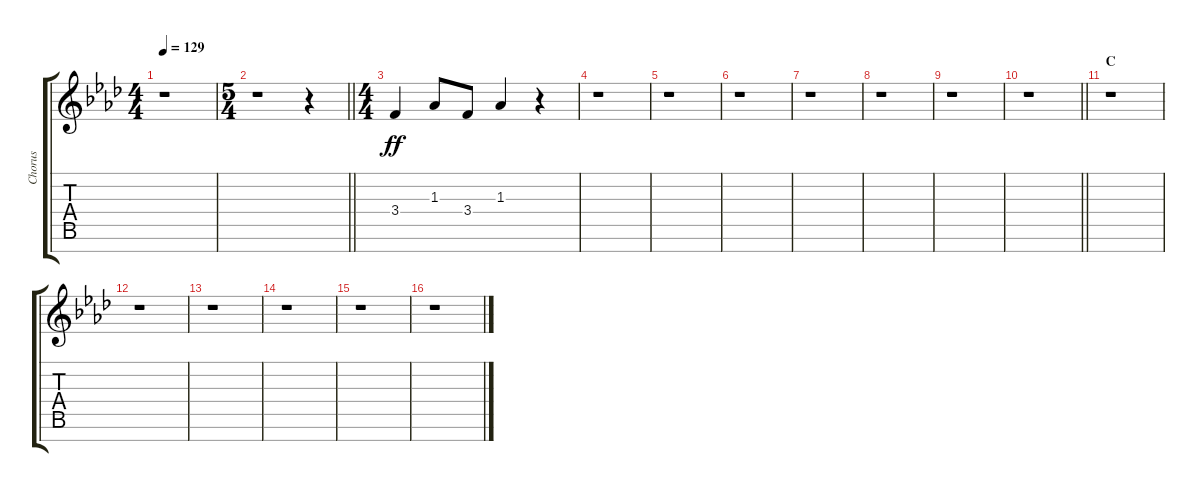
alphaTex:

\track ("Chorus" "Chorus") {instrument voiceoohs}
\staff {score tabs}
\tuning (E5 B4 G4 D4 A3 E3 B2) {hide}
\ts (4 4)
\tempo 129
\clef g2
\ks ab
r.1{dy ff} |
\ts (5 4)
\barLineRight lightlight
r.1 r.4 |
\ts (4 4)
3.4.4 1.3.8 3.4.8 1.3.4 r.4 |
r.1 |
r.1 |
r.1 |
r.1 |
r.1 |
r.1 |
\barLineRight lightlight
r.1 |
\section ("" "C")
r.1 |
r.1 |
r.1 |
r.1 |
r.1 |
r.1
